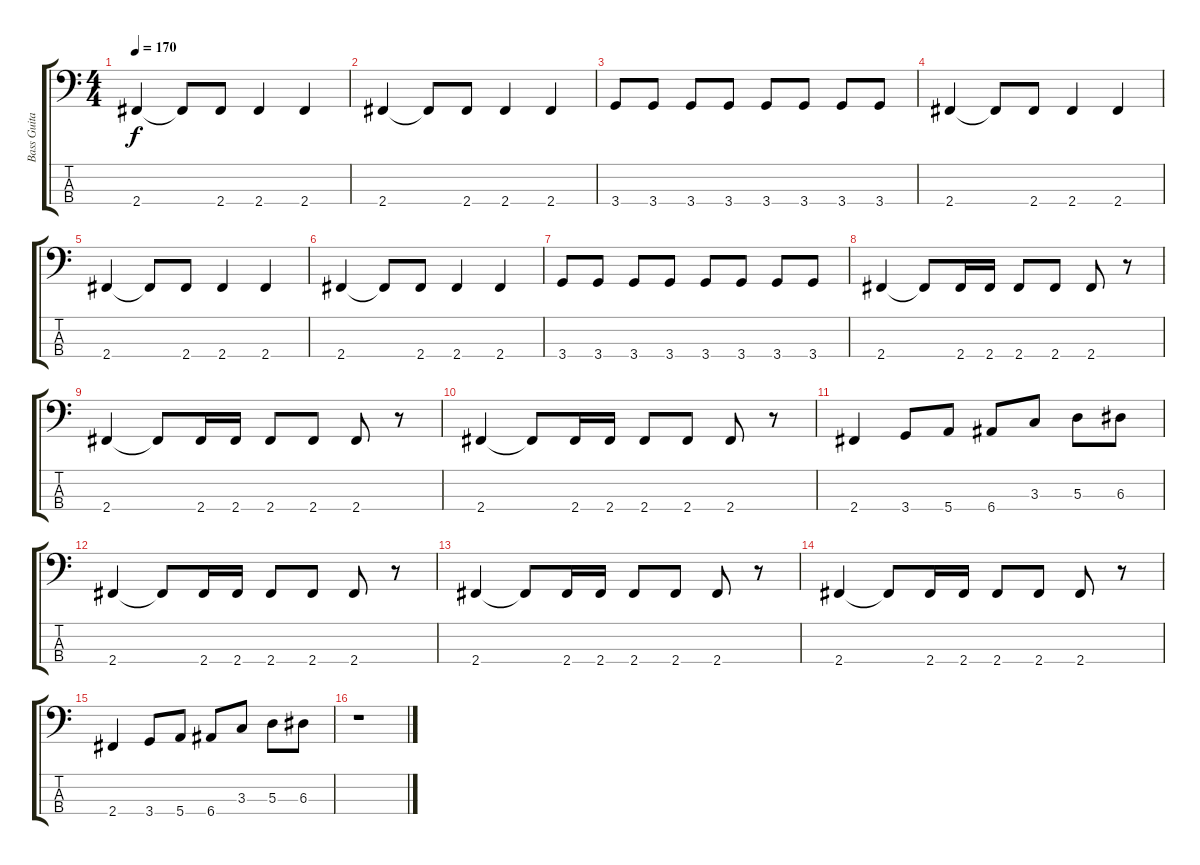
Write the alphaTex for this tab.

\track ("Bass Guitar" "Bass Guita") {instrument electricbassfinger}
\staff {score tabs}
\tuning (G2 D2 A1 E1) {hide}
\ts (4 4)
\tempo 170
\clef f4
\ks c
2.4.4{dy f} 2.4{t}.8 2.4.8 2.4.4 2.4.4 |
2.4.4 2.4{t}.8 2.4.8 2.4.4 2.4.4 |
3.4.8 3.4.8 3.4.8 3.4.8 3.4.8 3.4.8 3.4.8 3.4.8 |
2.4.4 2.4{t}.8 2.4.8 2.4.4 2.4.4 |
2.4.4 2.4{t}.8 2.4.8 2.4.4 2.4.4 |
2.4.4 2.4{t}.8 2.4.8 2.4.4 2.4.4 |
3.4.8 3.4.8 3.4.8 3.4.8 3.4.8 3.4.8 3.4.8 3.4.8 |
2.4.4 2.4{t}.8 2.4.16 2.4.16 2.4.8 2.4.8 2.4.8 r.8 |
2.4.4 2.4{t}.8 2.4.16 2.4.16 2.4.8 2.4.8 2.4.8 r.8 |
2.4.4 2.4{t}.8 2.4.16 2.4.16 2.4.8 2.4.8 2.4.8 r.8 |
2.4.4 3.4.8 5.4.8 6.4.8 3.3.8 5.3.8 6.3.8 |
2.4.4 2.4{t}.8 2.4.16 2.4.16 2.4.8 2.4.8 2.4.8 r.8 |
2.4.4 2.4{t}.8 2.4.16 2.4.16 2.4.8 2.4.8 2.4.8 r.8 |
2.4.4 2.4{t}.8 2.4.16 2.4.16 2.4.8 2.4.8 2.4.8 r.8 |
2.4.4 3.4.8 5.4.8 6.4.8 3.3.8 5.3.8 6.3.8 |
r.1
